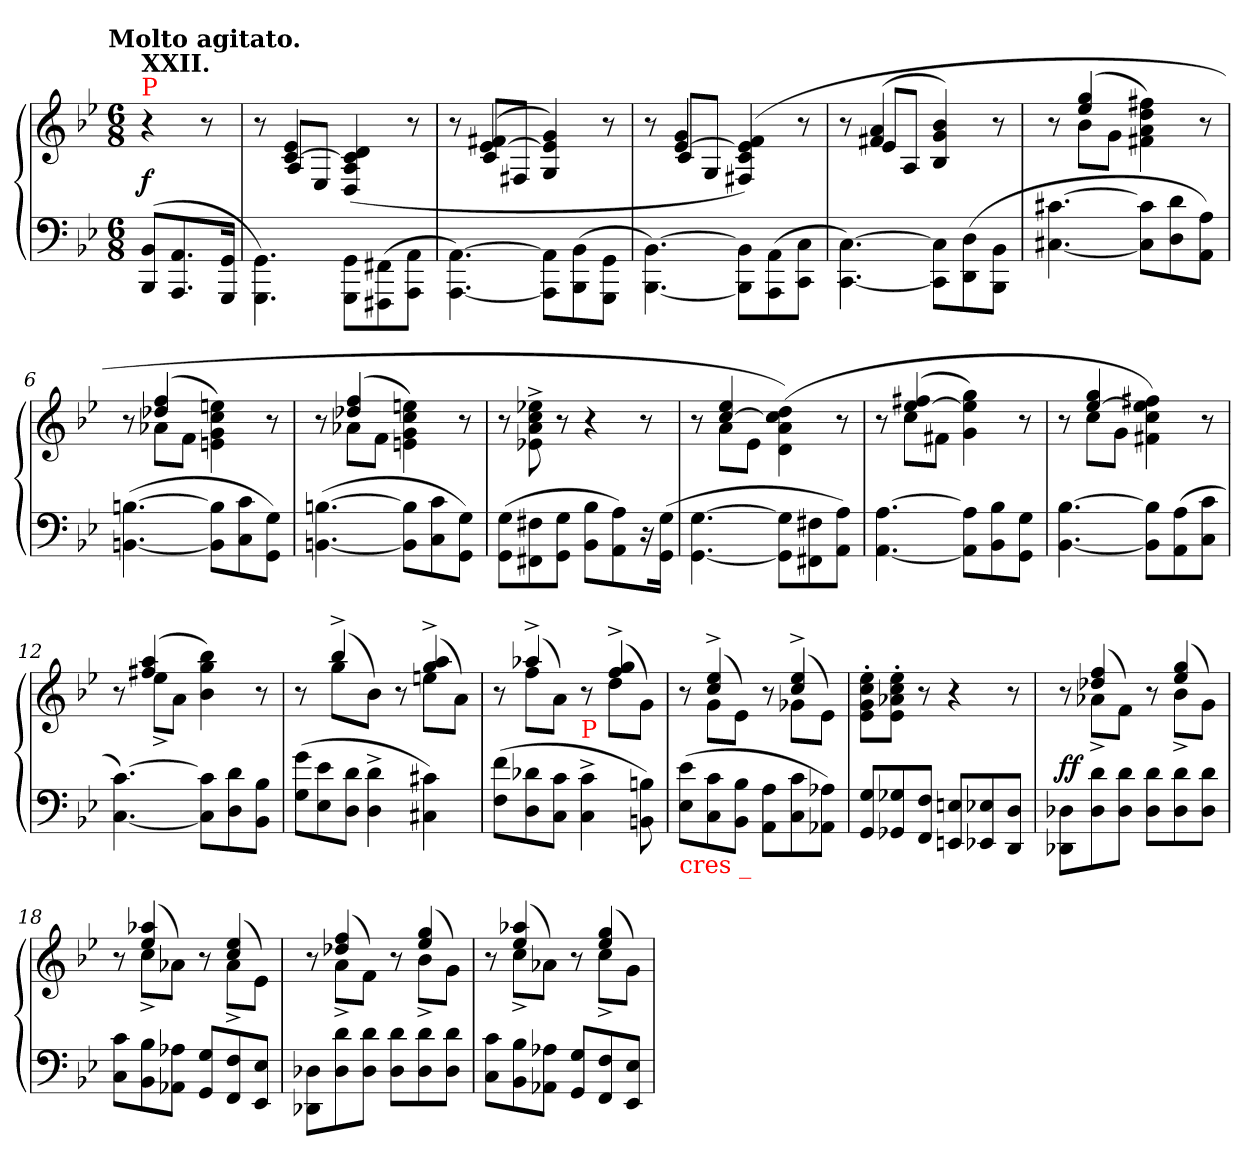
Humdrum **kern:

**kern	**kern	**dynam
*part1	*part1	*part1
*staff2	*staff1	*staff1/2
*clefF4	*clefG2	*
*k[b-e-]	*k[b-e-]	*
*g:	*g:	*
!!LO:TX:omd:t=Molto agitato.
*M6/8	*M6/8	*
*MM198	*MM198	*
=	=	=
!	!LO:TX:a:color=red:t=P	!
!	!LO:TX:a:B:t=XXII.	!
(>8BB- 8BBB-L	4r	f
8.AA 8.AAA	.	.
.	8r	.
16GG 16GGGJk	.	.
=1	=1	=1
*	*^	*
4.GG\ 4.GGG\)	8r	8ryy	.
.	(>4e- [4c	8A\L)	.
.	.	8E-/J	.
8GG\ 8GGG\L	(>4d/ 4c]/ 4A/ 4D/)	4.ryy	.
(>8FF#X\ 8FFF#X\	.	.	.
8AA 8AAAJ	8r	.	.
=2	=2	=2	=2
[4.AA\ [4.AAA\)	8r	8ryy	.
.	(>4f#X [4e-	8c\L	.
.	.	8F#X/J	.
8AA]\ 8AAA]\L	4g/ 4e-]/ 4G/)	4.ryy	.
(>8BB-\ 8BBB-\	.	.	.
8GG 8GGGJ	8r	.	.
=3	=3	=3	=3
[4.BB-\ [4.BBB-\)	8r	8ryy	.
.	(>4g [4e-	8c\L)	.
.	.	8G/J	.
8BB-]\ 8BBB-]\L	(<4f/ 4e-]/ 4c/ 4F#X/)	4.ryy	.
(>8AA\ 8AAA\	.	.	.
8C 8CCJ	8r	.	.
=4	=4	=4	=4
[4.C\ [4.CC\)	8r	8ryy	.
.	(>4a 4f#X	8e-\L	.
.	.	8A/J	.
8C]\ 8CC]\L	4b-/ 4g/ 4B-/)	4.ryy	.
(>8D\ 8DD\	.	.	.
8BB- 8BBB-J	8r	.	.
=5	=5	=5	=5
[4.c#X [4.C#X	8r	8ryy	.
.	(>4gg 4ee-	8b-L	.
.	.	8gJ	.
8c#] 8C#]L	4ff#X\ 4dd\ 4a\ 4f#X\)	4.ryy	.
8d 8D	.	.	.
8A 8AAJ)	8r	.	.
=6	=6	=6	=6
(>[4.Bn [4.BBn	8r	8ryy	.
.	(>4ff 4dd-X	8a-XL	.
.	.	8fJ	.
8B] 8BB]L	4een\ 4cc\ 4g\ 4en\)	4.ryy	.
8c 8C	.	.	.
8G 8GGJ)	8r	.	.
=7	=7	=7	=7
(>[4.Bn [4.BBn	8r	8ryy	.
.	(>4ff 4dd-X	8a-XL	.
.	.	8fJ	.
8B] 8BB]L	4een\ 4cc\ 4g\ 4en\)	4.ryy	.
8c 8C	.	.	.
8G 8GGJ)	8r	.	.
*	*v	*v	*
=8	=8	=8
(>8G 8GGL	8r	.
8F#X\ 8FF#X\	8ee-X^<\ 8cc^<\ 8a^<\ 8e-X^<\	.
8G 8GGJ	8r	.
8B-\ 8BB-\L	4r	.
8A 8AA)	.	.
16r	8r	.
(>16G 16GGJk	.	.
=9	=9	=9
*	*^	*
[4.G\ [4.GG\	8r	8ryy	.
.	(>4ee-/ [4cc/	8aL)	.
.	.	8e-J	.
8G]\ 8GG]\L	(>4dd\ 4cc]\ 4a\ 4d\)	4.ryy	.
8F#X 8FF#X	.	.	.
8A 8AAJ)	8r	.	.
=10	=10	=10	=10
[4.A [4.AA	8r	8ryy	.
.	(>4ff#X [4ee-	8ccL	.
.	.	8f#XJ	.
8A] 8AA]L	4gg 4ee-] 4g)	4.ryy	.
8B- 8BB-	.	.	.
8G 8GGJ	8r	.	.
=11	=11	=11	=11
[4.B- [4.BB-	8ryy	8r	.
.	(>4gg [4ee-	8ccL)	.
.	.	8gJ	.
8B-] 8BB-]L	(>4ff#X 4ee-] 4cc 4f#X)	4.ryy	.
(>8A 8AA	.	.	.
8c 8CJ	8r	.	.
=12	=12	=12	=12
[4.c [4.C)	8r	8ryy	.
.	(>4aa 4ff#X	8ee-^<\L	.
.	.	8a\J	.
8c] 8C]L	4bb-\ 4gg\ 4b-\)	4.ryy	.
8d 8D	.	.	.
8B- 8BB-J	8r	.	.
=13	=13	=13	=13
*Xtuplet	*	*	*
(12g 12GL	8r	8ryy	.
12e- 12E-	.	.	.
.	(>4bb-^>	8ggL	.
12d 12DJ	.	.	.
4d^< 4D^<	.	8b-J)	.
.	8r	8ryy	.
4c#X 4C#X)	(>4aa^> 4gg^>	8eenL	.
.	.	8aJ)	.
=14	=14	=14	=14
(>8f 8FL	8r	8ryy	.
8d-X 8D	(>4aa-X^>	8ffL	.
8c 8CJ	.	8aJ)	.
!LO:TX:a:color=red:t=P	!	!	!
4c^< 4C^<	8r	8ryy	.
.	(>4gg^> 4ff^>	8ddL	.
8Bn 8BBn)	.	8gJ)	.
=15	=15	=15	=15
!LO:TX:b:color=red:t=cres _	!	!	!
(>8e- 8E-L	8r	8ryy	.
8c 8C	(>4ee-^> 4cc^>	8gL	.
8B- 8BB-J	.	8e-J)	.
8A 8AAL	8r	8ryy	.
8c 8C	(>4ee-^> 4cc^>	8g-XL	.
8A-X 8AA-XJ)	.	8e-J)	.
*	*v	*v	*
=16	=16	=16
8G 8GGL	8ee-'>\ 8cc'>\ 8g'>\ 8e-'>\L	.
8G-X 8GG-X	8ee-' 8cc' 8a-X' 8e-'J	.
8F 8FFJ	8r	.
8En 8EEnL	4r	.
8E-X 8EE-X	.	.
8D 8DDJ	8r	.
=17	=17	=17
*	*^	*
!	!	!	!LO:DY:b
8D-X 8DD-XL	8r	8ryy	ff
8d 8D-	(>4ff 4dd-X	8a-X^L	.
8d 8D-J	.	8fJ)	.
8d 8D-L	8r	8ryy	.
8d 8D-	(>4gg 4ee-	8b-^L	.
8d 8D-J	.	8gJ)	.
=18	=18	=18	=18
8c\ 8C\L	8r	8ryy	.
8B- 8BB-	(>4aa-X 4ee-	8cc^L	.
8A-X 8AA-XJ	.	8a-XJ)	.
8G/ 8GG/L	8r	8ryy	.
8F 8FF	(>4ee- 4cc	8a-^L	.
8E- 8EE-J	.	8e-J)	.
=19	=19	=19	=19
8D-X 8DD-XL	8r	8ryy	.
8d 8D-	(>4ff 4dd-X	8a^L	.
8d 8D-J	.	8fJ)	.
8d 8D-L	8r	8ryy	.
8d 8D-	(>4gg 4ee-	8b-^L	.
8d 8D-J	.	8gJ)	.
=20	=20	=20	=20
8c\ 8C\L	8r	8ryy	.
8B- 8BB-	(>4aa-X 4ee-	8cc^L	.
8A-X 8AA-XJ	.	8a-XJ)	.
8G/ 8GG/L	8r	8ryy	.
8F 8FF	(>4gg 4ee-	8cc^L	.
8E- 8EE-J	.	8gJ)	.
*	*v	*v	*
=	=	=
*-	*-	*-
